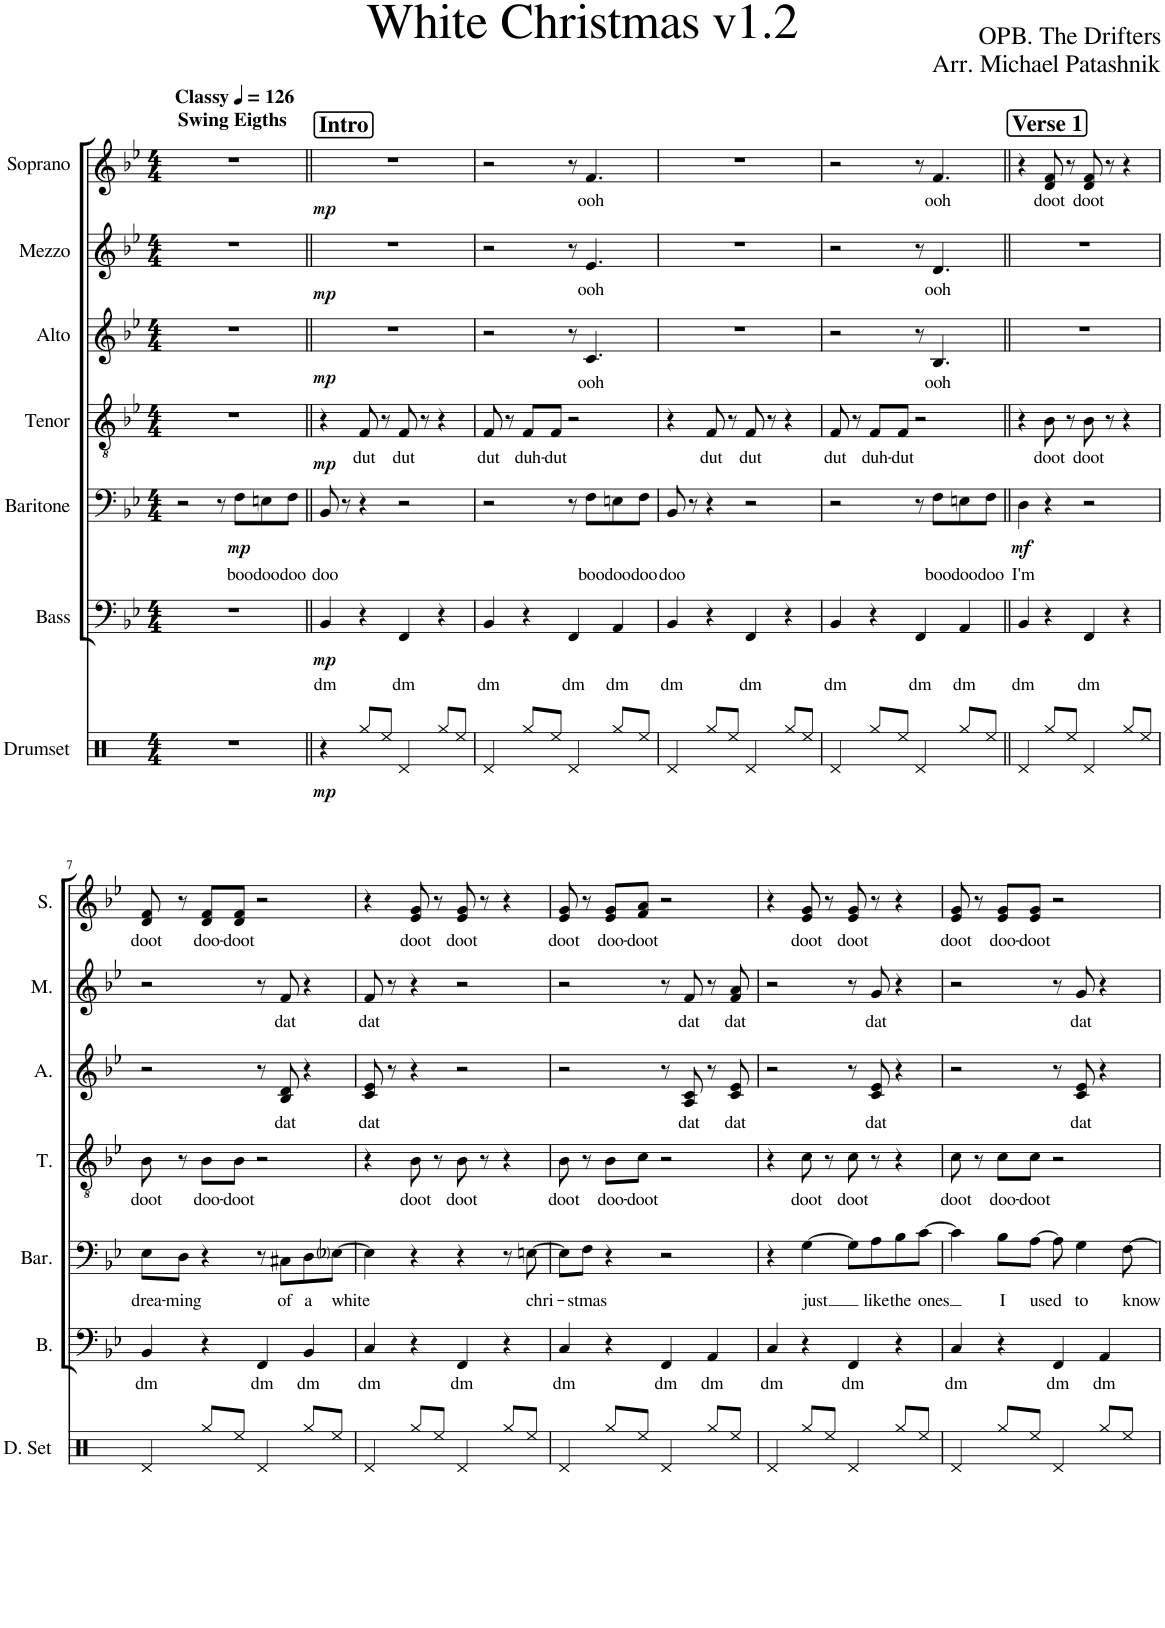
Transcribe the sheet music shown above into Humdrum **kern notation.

**kern	**dynam	**kern	**text	**dynam	**kern	**text	**dynam	**kern	**text	**dynam	**kern	**text	**dynam	**kern	**text	**dynam	**kern	**text	**dynam
*part7	*part7	*part6	*part6	*part6	*part5	*part5	*part5	*part4	*part4	*part4	*part3	*part3	*part3	*part2	*part2	*part2	*part1	*part1	*part1
*staff7	*staff7	*staff6	*staff6	*staff6	*staff5	*staff5	*staff5	*staff4	*staff4	*staff4	*staff3	*staff3	*staff3	*staff2	*staff2	*staff2	*staff1	*staff1	*staff1
*I"Drumset	*	*I"Bass	*	*	*I"Baritone	*	*	*I"Tenor	*	*	*I"Alto	*	*	*I"Mezzo	*	*	*I"Soprano	*	*
*I'D. Set	*	*I'B.	*	*	*I'Bar.	*	*	*I'T.	*	*	*I'A.	*	*	*I'M.	*	*	*I'S.	*	*
*clefX	*	*clefF4	*	*	*clefF4	*	*	*clefGv2	*	*	*clefG2	*	*	*clefG2	*	*	*clefG2	*	*
*k[]	*	*k[b-e-]	*	*	*k[b-e-]	*	*	*k[b-e-]	*	*	*k[b-e-]	*	*	*k[b-e-]	*	*	*k[b-e-]	*	*
*M4/4	*	*M4/4	*	*	*M4/4	*	*	*M4/4	*	*	*M4/4	*	*	*M4/4	*	*	*M4/4	*	*
*MM126	*	*MM126	*	*	*MM126	*	*	*MM126	*	*	*MM126	*	*	*MM126	*	*	*MM126	*	*
=1	=1	=1	=1	=1	=1	=1	=1	=1	=1	=1	=1	=1	=1	=1	=1	=1	=1	=1	=1
!	!	!	!	!	!	!	!	!	!	!	!	!	!	!	!	!	!LO:TX:a:B:t=Classy	!	!
!	!	!	!	!	!	!	!	!	!	!	!	!	!	!	!	!	!LO:TX:a:B:t=Swing Eigths	!	!
1r	.	1r	.	.	2r	.	.	1r	.	.	1r	.	.	1r	.	.	1r	.	.
.	.	.	.	.	8r	.	.	.	.	.	.	.	.	.	.	.	.	.	.
!	!	!	!	!	!	!LO:LY:b	!LO:DY:b	!	!	!	!	!	!	!	!	!	!	!	!
.	.	.	.	.	8F\L	boo	mp	.	.	.	.	.	.	.	.	.	.	.	.
!	!	!	!	!	!	!LO:LY:b	!	!	!	!	!	!	!	!	!	!	!	!	!
.	.	.	.	.	8En\	doo	.	.	.	.	.	.	.	.	.	.	.	.	.
!	!	!	!	!	!	!LO:LY:b	!	!	!	!	!	!	!	!	!	!	!	!	!
.	.	.	.	.	8F\J	doo	.	.	.	.	.	.	.	.	.	.	.	.	.
!!LO:REH:place=s1:a:B:cj:fs=14:t=Intro
=2||	=2||	=2||	=2||	=2||	=2||	=2||	=2||	=2||	=2||	=2||	=2||	=2||	=2||	=2||	=2||	=2||	=2||	=2||	=2||
!	!LO:DY:b	!	!LO:LY:b	!LO:DY:b	!	!LO:LY:b	!	!	!	!LO:DY:b	!	!	!LO:DY:b	!	!	!LO:DY:b	!	!	!LO:DY:b
4r	mp	4BB-/	dm	mp	8BB-/	doo	.	4r	.	mp	1r	.	mp	1r	.	mp	1r	.	mp
.	.	.	.	.	8r	.	.	.	.	.	.	.	.	.	.	.	.	.	.
!	!	!	!	!	!	!	!	!	!LO:LY:b	!	!	!	!	!	!	!	!	!	!
8Rgg/L	.	4r	.	.	4r	.	.	8F/	dut	.	.	.	.	.	.	.	.	.	.
8Ree/J	.	.	.	.	.	.	.	8r	.	.	.	.	.	.	.	.	.	.	.
!	!	!	!LO:LY:b	!	!	!	!	!	!LO:LY:b	!	!	!	!	!	!	!	!	!	!
4Rd/	.	4FF/	dm	.	2r	.	.	8F/	dut	.	.	.	.	.	.	.	.	.	.
.	.	.	.	.	.	.	.	8r	.	.	.	.	.	.	.	.	.	.	.
8Rgg/L	.	4r	.	.	.	.	.	4r	.	.	.	.	.	.	.	.	.	.	.
8Ree/J	.	.	.	.	.	.	.	.	.	.	.	.	.	.	.	.	.	.	.
=3	=3	=3	=3	=3	=3	=3	=3	=3	=3	=3	=3	=3	=3	=3	=3	=3	=3	=3	=3
!	!	!	!LO:LY:b	!	!	!	!	!	!LO:LY:b	!	!	!	!	!	!	!	!	!	!
4Rd/	.	4BB-/	dm	.	2r	.	.	8F/	dut	.	2r	.	.	2r	.	.	2r	.	.
.	.	.	.	.	.	.	.	8r	.	.	.	.	.	.	.	.	.	.	.
!	!	!	!	!	!	!	!	!	!LO:LY:b	!	!	!	!	!	!	!	!	!	!
8Rgg/L	.	4r	.	.	.	.	.	8F/L	duh-	.	.	.	.	.	.	.	.	.	.
!	!	!	!	!	!	!	!	!	!LO:LY:b	!	!	!	!	!	!	!	!	!	!
8Ree/J	.	.	.	.	.	.	.	8F/J	-dut	.	.	.	.	.	.	.	.	.	.
!	!	!	!LO:LY:b	!	!	!	!	!	!	!	!	!	!	!	!	!	!	!	!
4Rd/	.	4FF/	dm	.	8r	.	.	2r	.	.	8r	.	.	8r	.	.	8r	.	.
!	!	!	!	!	!	!LO:LY:b	!	!	!	!	!	!LO:LY:b	!	!	!LO:LY:b	!	!	!LO:LY:b	!
.	.	.	.	.	8F\L	boo	.	.	.	.	4.c/	ooh	.	4.e-/	ooh	.	4.f/	ooh	.
!	!	!	!LO:LY:b	!	!	!LO:LY:b	!	!	!	!	!	!	!	!	!	!	!	!	!
8Rgg/L	.	4AA/	dm	.	8En\	doo	.	.	.	.	.	.	.	.	.	.	.	.	.
!	!	!	!	!	!	!LO:LY:b	!	!	!	!	!	!	!	!	!	!	!	!	!
8Ree/J	.	.	.	.	8F\J	doo	.	.	.	.	.	.	.	.	.	.	.	.	.
=4	=4	=4	=4	=4	=4	=4	=4	=4	=4	=4	=4	=4	=4	=4	=4	=4	=4	=4	=4
!	!	!	!LO:LY:b	!	!	!LO:LY:b	!	!	!	!	!	!	!	!	!	!	!	!	!
4Rd/	.	4BB-/	dm	.	8BB-/	doo	.	4r	.	.	1r	.	.	1r	.	.	1r	.	.
.	.	.	.	.	8r	.	.	.	.	.	.	.	.	.	.	.	.	.	.
!	!	!	!	!	!	!	!	!	!LO:LY:b	!	!	!	!	!	!	!	!	!	!
8Rgg/L	.	4r	.	.	4r	.	.	8F/	dut	.	.	.	.	.	.	.	.	.	.
8Ree/J	.	.	.	.	.	.	.	8r	.	.	.	.	.	.	.	.	.	.	.
!	!	!	!LO:LY:b	!	!	!	!	!	!LO:LY:b	!	!	!	!	!	!	!	!	!	!
4Rd/	.	4FF/	dm	.	2r	.	.	8F/	dut	.	.	.	.	.	.	.	.	.	.
.	.	.	.	.	.	.	.	8r	.	.	.	.	.	.	.	.	.	.	.
8Rgg/L	.	4r	.	.	.	.	.	4r	.	.	.	.	.	.	.	.	.	.	.
8Ree/J	.	.	.	.	.	.	.	.	.	.	.	.	.	.	.	.	.	.	.
=5	=5	=5	=5	=5	=5	=5	=5	=5	=5	=5	=5	=5	=5	=5	=5	=5	=5	=5	=5
!	!	!	!LO:LY:b	!	!	!	!	!	!LO:LY:b	!	!	!	!	!	!	!	!	!	!
4Rd/	.	4BB-/	dm	.	2r	.	.	8F/	dut	.	2r	.	.	2r	.	.	2r	.	.
.	.	.	.	.	.	.	.	8r	.	.	.	.	.	.	.	.	.	.	.
!	!	!	!	!	!	!	!	!	!LO:LY:b	!	!	!	!	!	!	!	!	!	!
8Rgg/L	.	4r	.	.	.	.	.	8F/L	duh-	.	.	.	.	.	.	.	.	.	.
!	!	!	!	!	!	!	!	!	!LO:LY:b	!	!	!	!	!	!	!	!	!	!
8Ree/J	.	.	.	.	.	.	.	8F/J	-dut	.	.	.	.	.	.	.	.	.	.
!	!	!	!LO:LY:b	!	!	!	!	!	!	!	!	!	!	!	!	!	!	!	!
4Rd/	.	4FF/	dm	.	8r	.	.	2r	.	.	8r	.	.	8r	.	.	8r	.	.
!	!	!	!	!	!	!LO:LY:b	!	!	!	!	!	!LO:LY:b	!	!	!LO:LY:b	!	!	!LO:LY:b	!
.	.	.	.	.	8F\L	boo	.	.	.	.	4.B-/	ooh	.	4.d/	ooh	.	4.f/	ooh	.
!	!	!	!LO:LY:b	!	!	!LO:LY:b	!	!	!	!	!	!	!	!	!	!	!	!	!
8Rgg/L	.	4AA/	dm	.	8En\	doo	.	.	.	.	.	.	.	.	.	.	.	.	.
!	!	!	!	!	!	!LO:LY:b	!	!	!	!	!	!	!	!	!	!	!	!	!
8Ree/J	.	.	.	.	8F\J	doo	.	.	.	.	.	.	.	.	.	.	.	.	.
!!LO:REH:place=s1:a:B:cj:fs=14:t=Verse 1
=6||	=6||	=6||	=6||	=6||	=6||	=6||	=6||	=6||	=6||	=6||	=6||	=6||	=6||	=6||	=6||	=6||	=6||	=6||	=6||
!	!	!	!LO:LY:b	!	!	!LO:LY:b	!LO:DY:b	!	!	!	!	!	!	!	!	!	!	!	!
4Rd/	.	4BB-/	dm	.	4D\	I'm	mf	4r	.	.	1r	.	.	1r	.	.	4r	.	.
!	!	!	!	!	!	!	!	!	!LO:LY:b	!	!	!	!	!	!	!	!	!LO:LY:b	!
8Rgg/L	.	4r	.	.	4r	.	.	8B-\	doot	.	.	.	.	.	.	.	8d/ 8f/	doot	.
8Ree/J	.	.	.	.	.	.	.	8r	.	.	.	.	.	.	.	.	8r	.	.
!	!	!	!LO:LY:b	!	!	!	!	!	!LO:LY:b	!	!	!	!	!	!	!	!	!LO:LY:b	!
4Rd/	.	4FF/	dm	.	2r	.	.	8B-\	doot	.	.	.	.	.	.	.	8d/ 8f/	doot	.
.	.	.	.	.	.	.	.	8r	.	.	.	.	.	.	.	.	8r	.	.
8Rgg/L	.	4r	.	.	.	.	.	4r	.	.	.	.	.	.	.	.	4r	.	.
8Ree/J	.	.	.	.	.	.	.	.	.	.	.	.	.	.	.	.	.	.	.
!!LO:LB:g=z
=7	=7	=7	=7	=7	=7	=7	=7	=7	=7	=7	=7	=7	=7	=7	=7	=7	=7	=7	=7
!	!	!	!LO:LY:b	!	!	!LO:LY:b	!	!	!LO:LY:b	!	!	!	!	!	!	!	!	!LO:LY:b	!
4Rd/	.	4BB-/	dm	.	8E-\L	drea-	.	8B-\	doot	.	2r	.	.	2r	.	.	8d/ 8f/	doot	.
!	!	!	!	!	!	!LO:LY:b	!	!	!	!	!	!	!	!	!	!	!	!	!
.	.	.	.	.	8D\J	-ming	.	8r	.	.	.	.	.	.	.	.	8r	.	.
!	!	!	!	!	!	!	!	!	!LO:LY:b	!	!	!	!	!	!	!	!	!LO:LY:b	!
8Rgg/L	.	4r	.	.	4r	.	.	8B-\L	doo-	.	.	.	.	.	.	.	8d/ 8f/L	doo-	.
!	!	!	!	!	!	!	!	!	!LO:LY:b	!	!	!	!	!	!	!	!	!LO:LY:b	!
8Ree/J	.	.	.	.	.	.	.	8B-\J	-doot	.	.	.	.	.	.	.	8d/ 8f/J	-doot	.
!	!	!	!LO:LY:b	!	!	!	!	!	!	!	!	!	!	!	!	!	!	!	!
4Rd/	.	4FF/	dm	.	8r	.	.	2r	.	.	8r	.	.	8r	.	.	2r	.	.
!	!	!	!	!	!	!LO:LY:b	!	!	!	!	!	!LO:LY:b	!	!	!LO:LY:b	!	!	!	!
.	.	.	.	.	8C#X\L	of	.	.	.	.	8B-/ 8d/	dat	.	8f/	dat	.	.	.	.
!	!	!	!LO:LY:b	!	!	!LO:LY:b	!	!	!	!	!	!	!	!	!	!	!	!	!
8Rgg/L	.	4BB-/	dm	.	8D\	a	.	.	.	.	4r	.	.	4r	.	.	.	.	.
!	!	!	!	!	!	!LO:LY:b	!	!	!	!	!	!	!	!	!	!	!	!	!
8Ree/J	.	.	.	.	[8E-i\J	white	.	.	.	.	.	.	.	.	.	.	.	.	.
=8	=8	=8	=8	=8	=8	=8	=8	=8	=8	=8	=8	=8	=8	=8	=8	=8	=8	=8	=8
!	!	!	!LO:LY:b	!	!	!	!	!	!	!	!	!LO:LY:b	!	!	!LO:LY:b	!	!	!	!
4Rd/	.	4C/	dm	.	4E-\]	.	.	4r	.	.	8c/ 8e-/	dat	.	8f/	dat	.	4r	.	.
.	.	.	.	.	.	.	.	.	.	.	8r	.	.	8r	.	.	.	.	.
!	!	!	!	!	!	!	!	!	!LO:LY:b	!	!	!	!	!	!	!	!	!LO:LY:b	!
8Rgg/L	.	4r	.	.	4r	.	.	8B-\	doot	.	4r	.	.	4r	.	.	8e-/ 8g/	doot	.
8Ree/J	.	.	.	.	.	.	.	8r	.	.	.	.	.	.	.	.	8r	.	.
!	!	!	!LO:LY:b	!	!	!	!	!	!LO:LY:b	!	!	!	!	!	!	!	!	!LO:LY:b	!
4Rd/	.	4FF/	dm	.	4r	.	.	8B-\	doot	.	2r	.	.	2r	.	.	8e-/ 8g/	doot	.
.	.	.	.	.	.	.	.	8r	.	.	.	.	.	.	.	.	8r	.	.
8Rgg/L	.	4r	.	.	8r	.	.	4r	.	.	.	.	.	.	.	.	4r	.	.
!	!	!	!	!	!	!LO:LY:b	!	!	!	!	!	!	!	!	!	!	!	!	!
8Ree/J	.	.	.	.	[8En\	chri-	.	.	.	.	.	.	.	.	.	.	.	.	.
=9	=9	=9	=9	=9	=9	=9	=9	=9	=9	=9	=9	=9	=9	=9	=9	=9	=9	=9	=9
!	!	!	!LO:LY:b	!	!	!	!	!	!LO:LY:b	!	!	!	!	!	!	!	!	!LO:LY:b	!
4Rd/	.	4C/	dm	.	8E\L]	.	.	8B-\	doot	.	2r	.	.	2r	.	.	8e-/ 8g/	doot	.
!	!	!	!	!	!	!LO:LY:b	!	!	!	!	!	!	!	!	!	!	!	!	!
.	.	.	.	.	8F\J	-stmas	.	8r	.	.	.	.	.	.	.	.	8r	.	.
!	!	!	!	!	!	!	!	!	!LO:LY:b	!	!	!	!	!	!	!	!	!LO:LY:b	!
8Rgg/L	.	4r	.	.	4r	.	.	8B-\L	doo-	.	.	.	.	.	.	.	8e-/ 8g/L	doo-	.
!	!	!	!	!	!	!	!	!	!LO:LY:b	!	!	!	!	!	!	!	!	!LO:LY:b	!
8Ree/J	.	.	.	.	.	.	.	8c\J	-doot	.	.	.	.	.	.	.	8f/ 8a/J	-doot	.
!	!	!	!LO:LY:b	!	!	!	!	!	!	!	!	!	!	!	!	!	!	!	!
4Rd/	.	4FF/	dm	.	2r	.	.	2r	.	.	8r	.	.	8r	.	.	2r	.	.
!	!	!	!	!	!	!	!	!	!	!	!	!LO:LY:b	!	!	!LO:LY:b	!	!	!	!
.	.	.	.	.	.	.	.	.	.	.	8A/ 8c/	dat	.	8f/	dat	.	.	.	.
!	!	!	!LO:LY:b	!	!	!	!	!	!	!	!	!	!	!	!	!	!	!	!
8Rgg/L	.	4AA/	dm	.	.	.	.	.	.	.	8r	.	.	8r	.	.	.	.	.
!	!	!	!	!	!	!	!	!	!	!	!	!LO:LY:b	!	!	!LO:LY:b	!	!	!	!
8Ree/J	.	.	.	.	.	.	.	.	.	.	8c/ 8e-/	dat	.	8f/ 8a/	dat	.	.	.	.
=10	=10	=10	=10	=10	=10	=10	=10	=10	=10	=10	=10	=10	=10	=10	=10	=10	=10	=10	=10
!	!	!	!LO:LY:b	!	!	!	!	!	!	!	!	!	!	!	!	!	!	!	!
4Rd/	.	4C/	dm	.	4r	.	.	4r	.	.	2r	.	.	2r	.	.	4r	.	.
!	!	!	!	!	!	!LO:LY:b	!	!	!LO:LY:b	!	!	!	!	!	!	!	!	!LO:LY:b	!
8Rgg/L	.	4r	.	.	[4G\	just	.	8c\	doot	.	.	.	.	.	.	.	8e-/ 8g/	doot	.
8Ree/J	.	.	.	.	.	.	.	8r	.	.	.	.	.	.	.	.	8r	.	.
!	!	!	!LO:LY:b	!	!	!	!	!	!LO:LY:b	!	!	!	!	!	!	!	!	!LO:LY:b	!
4Rd/	.	4FF/	dm	.	8G\L]	.	.	8c\	doot	.	8r	.	.	8r	.	.	8e-/ 8g/	doot	.
!	!	!	!	!	!	!LO:LY:b	!	!	!	!	!	!LO:LY:b	!	!	!LO:LY:b	!	!	!	!
.	.	.	.	.	8A\	like	.	8r	.	.	8c/ 8e-/	dat	.	8g/	dat	.	8r	.	.
!	!	!	!	!	!	!LO:LY:b	!	!	!	!	!	!	!	!	!	!	!	!	!
8Rgg/L	.	4r	.	.	8B-\	the	.	4r	.	.	4r	.	.	4r	.	.	4r	.	.
!	!	!	!	!	!	!LO:LY:b	!	!	!	!	!	!	!	!	!	!	!	!	!
8Ree/J	.	.	.	.	[8c\J	ones	.	.	.	.	.	.	.	.	.	.	.	.	.
=11	=11	=11	=11	=11	=11	=11	=11	=11	=11	=11	=11	=11	=11	=11	=11	=11	=11	=11	=11
!	!	!	!LO:LY:b	!	!	!	!	!	!LO:LY:b	!	!	!	!	!	!	!	!	!LO:LY:b	!
4Rd/	.	4C/	dm	.	4c\]	.	.	8c\	doot	.	2r	.	.	2r	.	.	8e-/ 8g/	doot	.
.	.	.	.	.	.	.	.	8r	.	.	.	.	.	.	.	.	8r	.	.
!	!	!	!	!	!	!LO:LY:b	!	!	!LO:LY:b	!	!	!	!	!	!	!	!	!LO:LY:b	!
8Rgg/L	.	4r	.	.	8B-\L	I	.	8c\L	doo-	.	.	.	.	.	.	.	8e-/ 8g/L	doo-	.
!	!	!	!	!	!	!LO:LY:b	!	!	!LO:LY:b	!	!	!	!	!	!	!	!	!LO:LY:b	!
8Ree/J	.	.	.	.	[8A\J	used	.	8c\J	-doot	.	.	.	.	.	.	.	8e-/ 8g/J	-doot	.
!	!	!	!LO:LY:b	!	!	!	!	!	!	!	!	!	!	!	!	!	!	!	!
4Rd/	.	4FF/	dm	.	8A\]	.	.	2r	.	.	8r	.	.	8r	.	.	2r	.	.
!	!	!	!	!	!	!LO:LY:b	!	!	!	!	!	!LO:LY:b	!	!	!LO:LY:b	!	!	!	!
.	.	.	.	.	4G\	to	.	.	.	.	8c/ 8e-/	dat	.	8g/	dat	.	.	.	.
!	!	!	!LO:LY:b	!	!	!	!	!	!	!	!	!	!	!	!	!	!	!	!
8Rgg/L	.	4AA/	dm	.	.	.	.	.	.	.	4r	.	.	4r	.	.	.	.	.
!	!	!	!	!	!	!LO:LY:b	!	!	!	!	!	!	!	!	!	!	!	!	!
8Ree/J	.	.	.	.	[8F\	know	.	.	.	.	.	.	.	.	.	.	.	.	.
=	=	=	=	=	=	=	=	=	=	=	=	=	=	=	=	=	=	=	=
*-	*-	*-	*-	*-	*-	*-	*-	*-	*-	*-	*-	*-	*-	*-	*-	*-	*-	*-	*-
